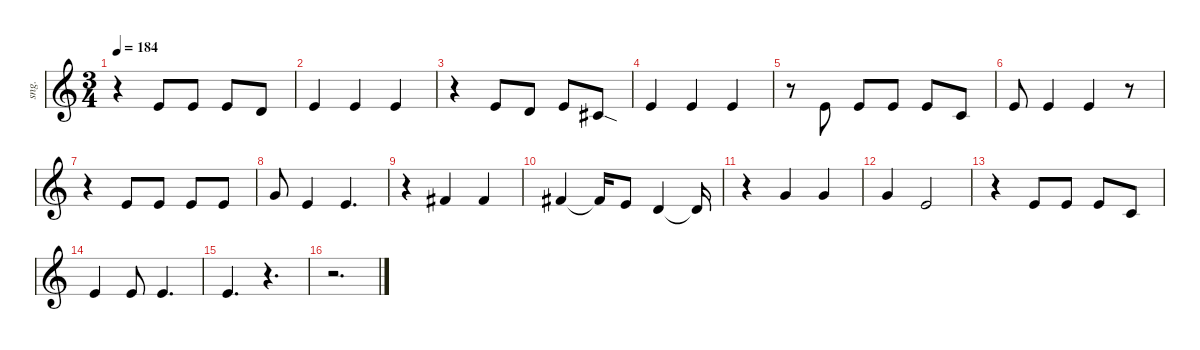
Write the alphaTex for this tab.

\defaultSystemsLayout 4
\hideDynamics
\bracketExtendMode nobrackets
\otherSystemsTrackNameOrientation horizontal
\track ("Vocals" "sng.") {defaultSystemsLayout 4 multiBarRest instrument voiceoohs}
\staff {score}
\tuning (E4 B3 G3 D3 A2 E2)
\ts (3 4)
\tempo 184
\clef g2
\ks c
r.4{dy mf beam Down} 5.2.8{beam Up} 5.2.8{beam Up} 5.2.8{beam Up} 3.2.8{beam Up} |
5.2.4{beam Up} 5.2.4{beam Up} 5.2.4{beam Up} |
r.4{beam Down} 5.2.8{beam Up} 3.2.8{beam Up} 5.2.8{beam Up} 2.2{sod acc #}.8{beam Up} |
5.2.4{beam Up} 5.2.4{beam Up} 5.2.4{beam Up} |
r.8{beam Down} 5.2.8{beam Up} 5.2.8{beam Up} 5.2.8{beam Up} 5.2.8{beam Up} 1.2.8{beam Up} |
5.2.8{beam Up} 5.2.4{beam Up} 5.2.4{beam Up} r.8{beam Up} |
r.4{beam Down} 5.2.8{beam Up} 5.2.8{beam Up} 5.2.8{beam Up} 5.2.8{beam Up} |
8.2.8{beam Up} 5.2.4{beam Up} 5.2.4{d beam Up} |
r.4{beam Down} 7.2{acc #}.4{beam Up} 7.2{acc #}.4{beam Up} |
7.2{acc #}.4{beam Up} 7.2{t acc #}.16{beam Up} 5.2.8{beam Up} 3.2.4{beam Up} 3.2{t}.16{beam Up} |
r.4{beam Down} 8.2.4{beam Up} 8.2.4{beam Up} |
8.2.4{beam Up} 5.2.2{beam Up} |
r.4{beam Down} 5.2.8{beam Up} 5.2.8{beam Up} 5.2.8{beam Up} 1.2.8{beam Up} |
5.2.4{beam Up} 5.2.8{beam Up} 5.2.4{d beam Up} |
5.2.4{d beam Up} r.4{d beam Up} |
r.2{d beam Down}
